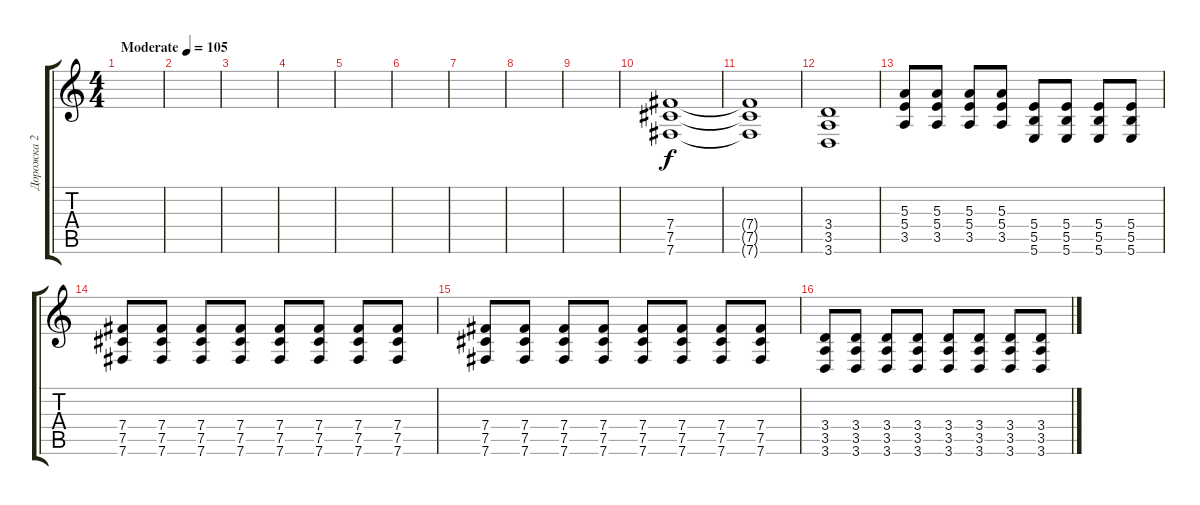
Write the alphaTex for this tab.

\track ("Дорожка 2" "Дорожка 2") {instrument distortionguitar}
\staff {score tabs}
\tuning (Db4 Ab3 E3 B2 Gb2 B1) {hide}
\ts (4 4)
\tempo (105 "Moderate")
\clef g2
\ks c
|
|
|
|
|
|
|
|
|
(7.4 7.5 7.6).1 |
(7.4{t} 7.5{t} 7.6{t}).1 |
(3.4 3.5 3.6).1 |
(5.3 5.4 3.5).8 (5.3 5.4 3.5).8 (5.3 5.4 3.5).8 (5.3 5.4 3.5).8 (5.4 5.5 5.6).8 (5.4 5.5 5.6).8 (5.4 5.5 5.6).8 (5.4 5.5 5.6).8 |
(7.4 7.5 7.6).8 (7.4 7.5 7.6).8 (7.4 7.5 7.6).8 (7.4 7.5 7.6).8 (7.4 7.5 7.6).8 (7.4 7.5 7.6).8 (7.4 7.5 7.6).8 (7.4 7.5 7.6).8 |
(7.4 7.5 7.6).8 (7.4 7.5 7.6).8 (7.4 7.5 7.6).8 (7.4 7.5 7.6).8 (7.4 7.5 7.6).8 (7.4 7.5 7.6).8 (7.4 7.5 7.6).8 (7.4 7.5 7.6).8 |
(3.4 3.5 3.6).8 (3.4 3.5 3.6).8 (3.4 3.5 3.6).8 (3.4 3.5 3.6).8 (3.4 3.5 3.6).8 (3.4 3.5 3.6).8 (3.4 3.5 3.6).8 (3.4 3.5 3.6).8
